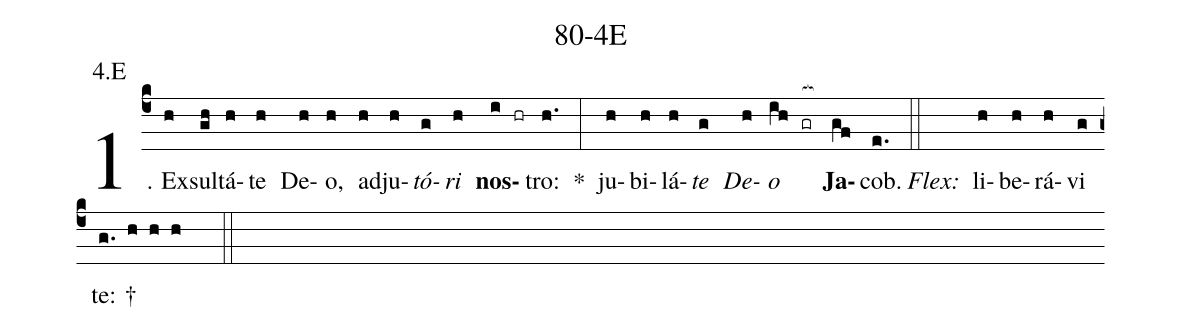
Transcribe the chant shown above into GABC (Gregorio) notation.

name: 80-4E;
annotation: 4.E;
%%
(c4)1. Ex(h)sul(gh)tá(h)te(h) De(h)o,(h) ad(h)ju(h)<i>tó</i>(g)<i>ri</i>(h) <b>nos</b>(i hr)tro:(h.) *(:) ju(h)bi(h)lá(h)<i>te</i>(g) <i>De</i>(h)<i>o</i>(ih gr[ocb:1{]) <b>Ja</b>(gf[ocb:0}])cob.(e.) (::)
<i>Flex:</i>()  li(h)be(h)rá(h)vi(g) te: †(g. h h h  ::)
